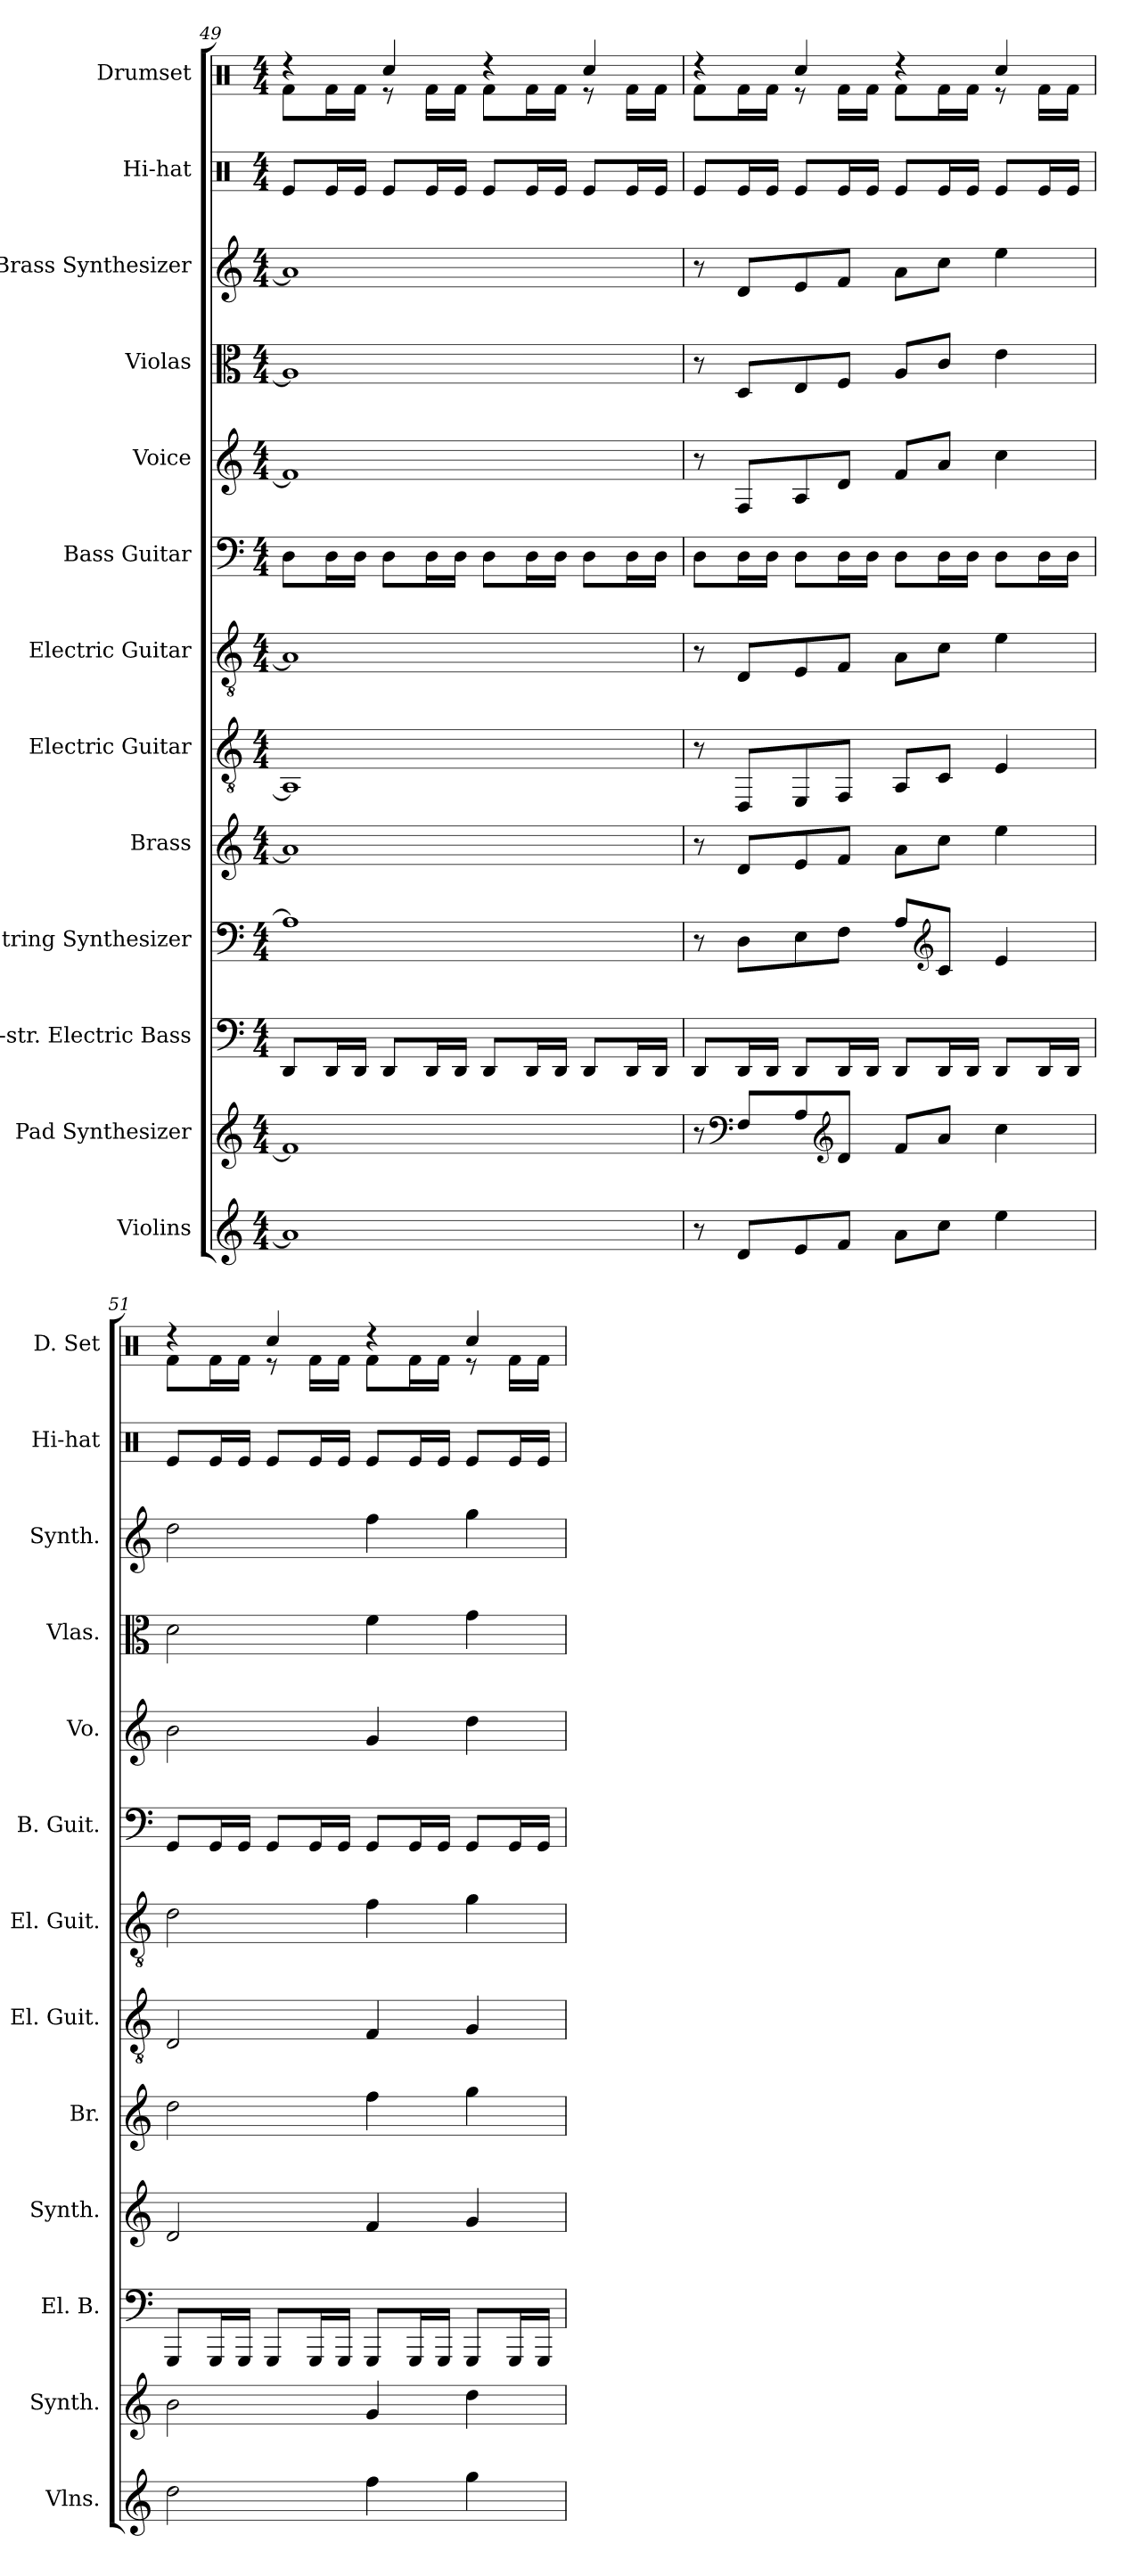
**kern	**kern	**kern	**kern	**kern	**kern	**kern	**kern	**kern	**kern	**kern	**kern	**kern
*part13	*part12	*part11	*part10	*part9	*part8	*part7	*part6	*part5	*part4	*part3	*part2	*part1
*staff13	*staff12	*staff11	*staff10	*staff9	*staff8	*staff7	*staff6	*staff5	*staff4	*staff3	*staff2	*staff1
*I"Violins	*I"Pad Synthesizer	*I"5-str. Electric Bass	*I"String Synthesizer	*I"Brass	*I"Electric Guitar	*I"Electric Guitar	*I"Bass Guitar	*I"Voice	*I"Violas	*I"Brass Synthesizer	*I"Hi-hat	*I"Drumset
*I'Vlns.	*I'Synth.	*I'El. B.	*I'Synth.	*I'Br.	*I'El. Guit.	*I'El. Guit.	*I'B. Guit.	*I'Vo.	*I'Vlas.	*I'Synth.	*I'Hi-hat	*I'D. Set
!!LO:PB:g=z
*clefG2	*clefG2	*clefF4	*clefF4	*clefG2	*clefGv2	*clefGv2	*clefF4	*clefG2	*clefC3	*clefG2	*clefX	*clefX
*	*	*ITrd7c12	*	*	*	*	*ITrd7c12	*	*	*	*	*
*k[]	*k[]	*k[]	*k[]	*k[]	*k[]	*k[]	*k[]	*k[]	*k[]	*k[]	*k[]	*k[]
*M4/4	*M4/4	*M4/4	*M4/4	*M4/4	*M4/4	*M4/4	*M4/4	*M4/4	*M4/4	*M4/4	*M4/4	*M4/4
=49	=49	=49	=49	=49	=49	=49	=49	=49	=49	=49	=49	=49
*	*	*	*	*	*	*	*	*	*	*	*	*^
1a]	1f]	8DDD/L	1A]	1a]	1AA]	1A]	8DD\L	1f]	1A]	1a]	8Re/L	4r	8Rf\L
.	.	16DDD/L	.	.	.	.	16DD\L	.	.	.	16Re/L	.	16Rf\L
.	.	16DDD/JJ	.	.	.	.	16DD\JJ	.	.	.	16Re/JJ	.	16Rf\JJ
.	.	8DDD/L	.	.	.	.	8DD\L	.	.	.	8Re/L	4Rcc/	8r
.	.	16DDD/L	.	.	.	.	16DD\L	.	.	.	16Re/L	.	16Rf\LL
.	.	16DDD/JJ	.	.	.	.	16DD\JJ	.	.	.	16Re/JJ	.	16Rf\JJ
.	.	8DDD/L	.	.	.	.	8DD\L	.	.	.	8Re/L	4r	8Rf\L
.	.	16DDD/L	.	.	.	.	16DD\L	.	.	.	16Re/L	.	16Rf\L
.	.	16DDD/JJ	.	.	.	.	16DD\JJ	.	.	.	16Re/JJ	.	16Rf\JJ
.	.	8DDD/L	.	.	.	.	8DD\L	.	.	.	8Re/L	4Rcc/	8r
.	.	16DDD/L	.	.	.	.	16DD\L	.	.	.	16Re/L	.	16Rf\LL
.	.	16DDD/JJ	.	.	.	.	16DD\JJ	.	.	.	16Re/JJ	.	16Rf\JJ
=50	=50	=50	=50	=50	=50	=50	=50	=50	=50	=50	=50	=50	=50
8r	8r	8DDD/L	8r	8r	8r	8r	8DD\L	8r	8r	8r	8Re/L	4r	8Rf\L
*	*clefF4	*	*	*	*	*	*	*	*	*	*	*	*
8d/L	8F/L	16DDD/L	8D\L	8d/L	8DD/L	8D/L	16DD\L	8F/L	8D/L	8d/L	16Re/L	.	16Rf\L
.	.	16DDD/JJ	.	.	.	.	16DD\JJ	.	.	.	16Re/JJ	.	16Rf\JJ
8e/	8A/	8DDD/L	8E\	8e/	8EE/	8E/	8DD\L	8A/	8E/	8e/	8Re/L	4Rcc/	8r
*	*clefG2	*	*	*	*	*	*	*	*	*	*	*	*
8f/J	8d/J	16DDD/L	8F\J	8f/J	8FF/J	8F/J	16DD\L	8d/J	8F/J	8f/J	16Re/L	.	16Rf\LL
.	.	16DDD/JJ	.	.	.	.	16DD\JJ	.	.	.	16Re/JJ	.	16Rf\JJ
8a\L	8f/L	8DDD/L	8A/L	8a\L	8AA/L	8A\L	8DD\L	8f/L	8A/L	8a\L	8Re/L	4r	8Rf\L
*	*	*	*clefG2	*	*	*	*	*	*	*	*	*	*
8cc\J	8a/J	16DDD/L	8c/J	8cc\J	8C/J	8c\J	16DD\L	8a/J	8c/J	8cc\J	16Re/L	.	16Rf\L
.	.	16DDD/JJ	.	.	.	.	16DD\JJ	.	.	.	16Re/JJ	.	16Rf\JJ
4ee\	4cc\	8DDD/L	4e/	4ee\	4E/	4e\	8DD\L	4cc\	4e\	4ee\	8Re/L	4Rcc/	8r
.	.	16DDD/L	.	.	.	.	16DD\L	.	.	.	16Re/L	.	16Rf\LL
.	.	16DDD/JJ	.	.	.	.	16DD\JJ	.	.	.	16Re/JJ	.	16Rf\JJ
!!LO:PB:g=z	!!
=51	=51	=51	=51	=51	=51	=51	=51	=51	=51	=51	=51	=51	=51
2dd\	2b\	8GGGG/L	2d/	2dd\	2D/	2d\	8GGG/L	2b\	2d\	2dd\	8Re/L	4r	8Rf\L
.	.	16GGGG/L	.	.	.	.	16GGG/L	.	.	.	16Re/L	.	16Rf\L
.	.	16GGGG/JJ	.	.	.	.	16GGG/JJ	.	.	.	16Re/JJ	.	16Rf\JJ
.	.	8GGGG/L	.	.	.	.	8GGG/L	.	.	.	8Re/L	4Rcc/	8r
.	.	16GGGG/L	.	.	.	.	16GGG/L	.	.	.	16Re/L	.	16Rf\LL
.	.	16GGGG/JJ	.	.	.	.	16GGG/JJ	.	.	.	16Re/JJ	.	16Rf\JJ
4ff\	4g/	8GGGG/L	4f/	4ff\	4F/	4f\	8GGG/L	4g/	4f\	4ff\	8Re/L	4r	8Rf\L
.	.	16GGGG/L	.	.	.	.	16GGG/L	.	.	.	16Re/L	.	16Rf\L
.	.	16GGGG/JJ	.	.	.	.	16GGG/JJ	.	.	.	16Re/JJ	.	16Rf\JJ
4gg\	4dd\	8GGGG/L	4g/	4gg\	4G/	4g\	8GGG/L	4dd\	4g\	4gg\	8Re/L	4Rcc/	8r
.	.	16GGGG/L	.	.	.	.	16GGG/L	.	.	.	16Re/L	.	16Rf\LL
.	.	16GGGG/JJ	.	.	.	.	16GGG/JJ	.	.	.	16Re/JJ	.	16Rf\JJ
*	*	*	*	*	*	*	*	*	*	*	*	*v	*v
=	=	=	=	=	=	=	=	=	=	=	=	=
*-	*-	*-	*-	*-	*-	*-	*-	*-	*-	*-	*-	*-
